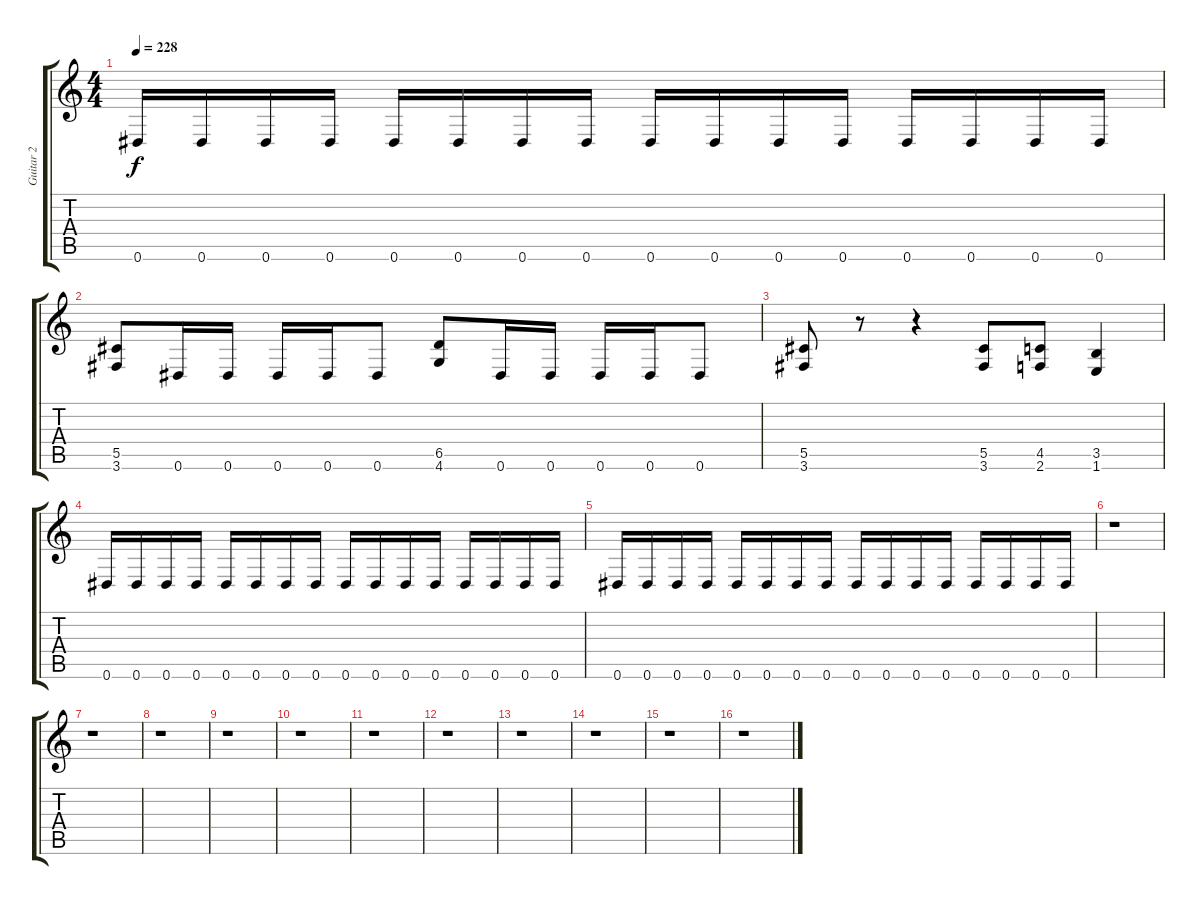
\track ("Guitar 2" "Guitar 2") {instrument distortionguitar}
\staff {score tabs}
\tuning (Eb4 Bb3 Gb3 Db3 Ab2 Eb2) {hide}
\ts (4 4)
\tempo 228
\clef g2
\ks c
0.6.16{dy f} 0.6.16 0.6.16 0.6.16 0.6.16 0.6.16 0.6.16 0.6.16 0.6.16 0.6.16 0.6.16 0.6.16 0.6.16 0.6.16 0.6.16 0.6.16 |
(5.5 3.6).8 0.6.16 0.6.16 0.6.16 0.6.16 0.6.8 (6.5 4.6).8 0.6.16 0.6.16 0.6.16 0.6.16 0.6.8 |
(5.5 3.6).8 r.8 r.4 (5.5 3.6).8 (4.5 2.6).8 (3.5 1.6).4 |
0.6.16 0.6.16 0.6.16 0.6.16 0.6.16 0.6.16 0.6.16 0.6.16 0.6.16 0.6.16 0.6.16 0.6.16 0.6.16 0.6.16 0.6.16 0.6.16 |
0.6.16 0.6.16 0.6.16 0.6.16 0.6.16 0.6.16 0.6.16 0.6.16 0.6.16 0.6.16 0.6.16 0.6.16 0.6.16 0.6.16 0.6.16 0.6.16 |
r.1 |
r.1 |
r.1 |
r.1 |
r.1 |
r.1 |
r.1 |
r.1 |
r.1 |
r.1 |
r.1
